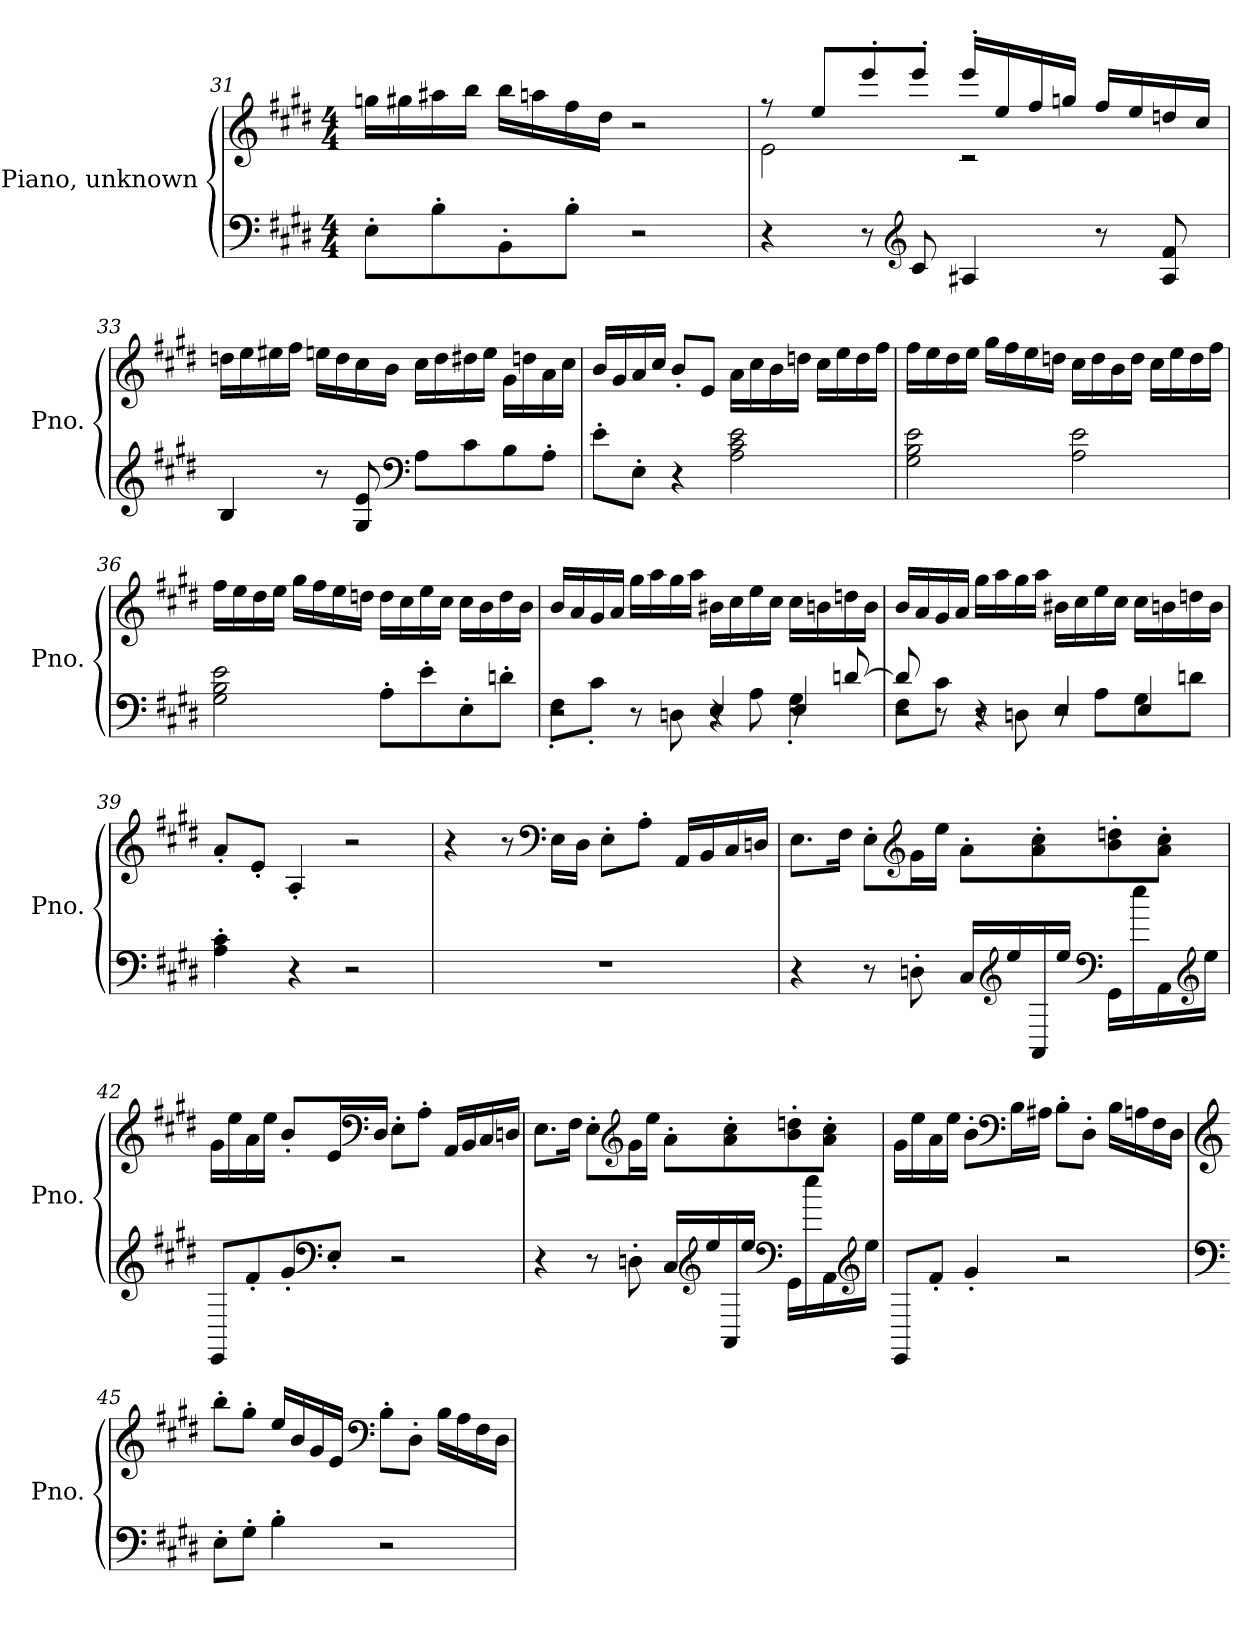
**kern	**kern
*part1	*part1
*staff2	*staff1
*I"Piano, unknown	*
*I'Pno.	*
!!LO:LB:g=z
*clefF4	*clefG2
*k[f#c#g#d#]	*k[f#c#g#d#]
*M4/4	*M4/4
=31	=31
8E'\L	16ggn\LL
.	16gg#X\
8B'\	16aa#X\
.	16bb\JJ
8BB'\	16bb\LL
.	16aan\
8B'\J	16ff#\
.	16dd#\JJ
2r	2r
=32	=32
*	*^
4r	8r	2e\
.	8ee/L	.
8r	8eee'/	.
*clefG2	*	*
8c#/	8eee'/J	.
4A#X/	16eee'/LL	2r
.	16ee/	.
.	16ff#/	.
.	16ggn/JJ	.
8r	16ff#/LL	.
.	16ee/	.
8A#/ 8f#/	16ddn/	.
.	16cc#/JJ	.
*	*v	*v
!!LO:LB:g=z
=33	=33
4B/	16ddn\LL
.	16ee\
.	16ee#X\
.	16ff#\JJ
8r	16een\LL
.	16dd\
8G#/ 8e/	16cc#\
.	16b\JJ
*clefF4	*
8A\L	16cc#\LL
.	16dd\
8c#\	16dd#X\
.	16ee\JJ
8B\	16g#\LL
.	16ddn\
8A'\J	16a\
.	16cc#\JJ
=34	=34
8e'\L	16b/LL
.	16g#/
8E'\J	16a/
.	16cc#/JJ
4r	8b'/L
.	8e/J
2A\ 2c#\ 2e\	16a\LL
.	16cc#\
.	16b\
.	16ddn\JJ
.	16cc#\LL
.	16ee\
.	16dd\
.	16ff#\JJ
!!LO:PB:g=z
=35	=35
2G#\ 2B\ 2e\	16ff#\LL
.	16ee\
.	16dd#\
.	16ee\JJ
.	16gg#\LL
.	16ff#\
.	16ee\
.	16ddn\JJ
2A\ 2e\	16cc#\LL
.	16dd\
.	16b\
.	16dd\JJ
.	16cc#\LL
.	16ee\
.	16dd\
.	16ff#\JJ
=36	=36
2G#\ 2B\ 2e\	16ff#\LL
.	16ee\
.	16dd#\
.	16ee\JJ
.	16gg#\LL
.	16ff#\
.	16ee\
.	16ddn\JJ
8A'\L	16dd\LL
.	16cc#\
8e'\	16ee\
.	16cc#\JJ
8E'\	16cc#\LL
.	16b\
8dn'\J	16dd\
.	16b\JJ
!!LO:LB:g=z
=37	=37
*^	*
*	*^	*
2r	8F#'\L	2r	16b/LL
.	.	.	16a/
.	8c#'\J	.	16g#/
.	.	.	16a/JJ
.	8r	.	16gg#\LL
.	.	.	16aa\
.	8Dn\	.	16gg#\
.	.	.	16aa\JJ
4r	8r	4E/	16b#X\LL
.	.	.	16cc#\
.	8A\	.	16ee\
.	.	.	16cc#\JJ
8r	4G#'\	4E/	16cc#\LL
.	.	.	16bn\
[8dn/	.	.	16ddn\
.	.	.	16b\JJ
=38	=38	=38	=38
8d/]	8F#\L	2r	16b/LL
.	.	.	16a/
8r	8c#\J	.	16g#/
.	.	.	16a/JJ
4r	8r	.	16gg#\LL
.	.	.	16aa\
.	8Dn\	.	16gg#\
.	.	.	16aa\JJ
2r	8r	4E/	16b#X\LL
.	.	.	16cc#\
.	8A\L	.	16ee\
.	.	.	16cc#\JJ
.	8G#\	4E/	16cc#\LL
.	.	.	16bn\
.	8dn\J	.	16ddn\
.	.	.	16b\JJ
*v	*v	*v	*
=39	=39
4A\' 4c#\'	8a'/L
.	8e'/J
4r	4A'/
2r	2r
!!LO:LB:g=z
=40	=40
1r	4r
.	8r
*	*clefF4
.	16E\LL
.	16D#\JJ
.	8E'\L
.	8A'\J
.	16AA/LL
.	16BB/
.	16C#/
.	16Dn/JJ
=41	=41
4r	8.E\L
.	16F#\Jk
8r	8E'\L
*	*clefG2
8Dn'\	16g#\L
.	16ee\JJ
16C#/LL	8a'\L
*clefG2	*
16ee/	.
16AA/	8a\' 8cc#\'
16ee/JJ	.
*clefF4	*
16GG#\LL	8b\' 8ddn\'
16ee\	.
16AA\	8a\' 8cc#\'J
*clefG2	*
16ee\JJ	.
!!LO:LB:g=z
=42	=42
8EE/L	16g#\LL
.	16ee\
8f#'/	16a\
.	16ee\JJ
8g#'/	8b'/L
*clefF4	*
8E'/J	16e/L
*	*clefF4
.	16D#/JJ
2r	8E'\L
.	8A'\J
.	16AA/LL
.	16BB/
.	16C#/
.	16Dn/JJ
=43	=43
4r	8.E\L
.	16F#\Jk
8r	8E'\L
*	*clefG2
8Dn'\	16g#\L
.	16ee\JJ
16C#/LL	8a'\L
*clefG2	*
16ee/	.
16AA/	8a\' 8cc#\'
16ee/JJ	.
*clefF4	*
16GG#\LL	8b\' 8ddn\'
16ee\	.
16AA\	8a\' 8cc#\'J
*clefG2	*
16ee\JJ	.
!!LO:LB:g=z
=44	=44
8EE/L	16g#\LL
.	16ee\
8f#'/J	16a\
.	16ee\JJ
4g#'/	8b'\L
*	*clefF4
.	16B\L
.	16A#X\JJ
2r	8B'\L
.	8D#'\J
.	16B\LL
.	16An\
.	16F#\
.	16D#\JJ
=45	=45
*clefF4	*clefG2
8E'\L	8bb'\L
8G#'\J	8gg#'\J
4B'\	16ee/LL
.	16b/
.	16g#/
.	16e/JJ
*	*clefF4
2r	8B'\L
.	8D#'\J
.	16B\LL
.	16A\
.	16F#\
.	16D#\JJ
=	=
*-	*-
